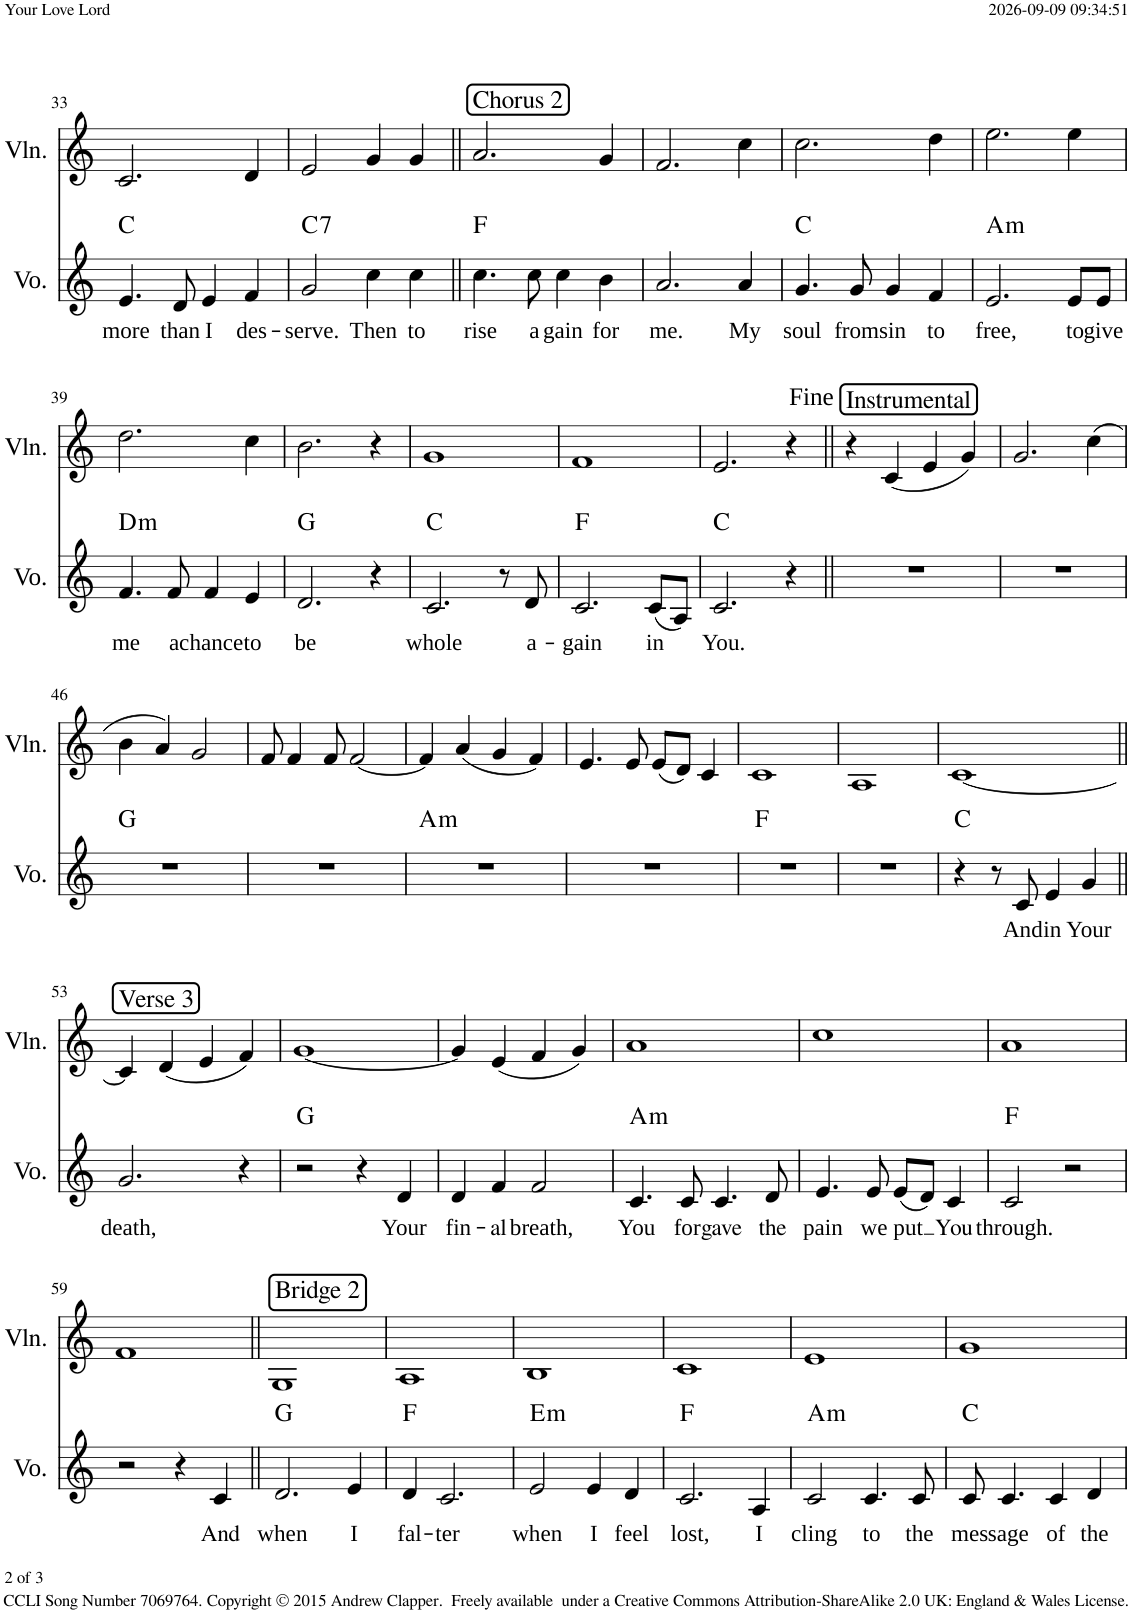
**kern	**text	**harte	**kern
*part2	*part2	*part2	*part1
*staff2	*staff2	*	*staff1
*I"Voice	*	*	*I"Violin
*I'Vo.	*	*	*I'Vln.
!!LO:PB:g=z
*clefG2	*	*	*clefG2
*k[]	*	*	*k[]
*M4/4	*	*	*M4/4
=33	=33	=33	=33
!	!LO:LY:b	!	!
4.e/	more	C:maj	2.c/
!	!LO:LY:b	!	!
8d/	than	.	.
!	!LO:LY:b	!	!
4e/	I	.	.
!	!LO:LY:b	!	!
4f/	des-	.	4d/
=34	=34	=34	=34
!	!LO:LY:b	!LO:H:kt=7	!
2g/	-serve.	C:7	2e/
!	!LO:LY:b	!	!
4cc\	Then	.	4g/
!	!LO:LY:b	!	!
4cc\	to	.	4g/
=35||	=35||	=35||	=35||
!	!	!	!LO:TX:a:t=Chorus 2
!	!LO:LY:b	!	!
4.cc\	rise	F:maj	2.a/
!	!LO:LY:b	!	!
8cc\	a-	.	.
!	!LO:LY:b	!	!
4cc\	-gain	.	.
!	!LO:LY:b	!	!
4bn\	for	.	4g/
=36	=36	=36	=36
!	!LO:LY:b	!	!
2.a/	me.	.	2.f/
!	!LO:LY:b	!	!
4a/	My	.	4cc\
=37	=37	=37	=37
!	!LO:LY:b	!	!
4.g/	soul	C:maj	2.cc\
!	!LO:LY:b	!	!
8g/	from	.	.
!	!LO:LY:b	!	!
4g/	sin	.	.
!	!LO:LY:b	!	!
4f/	to	.	4dd\
=38	=38	=38	=38
!	!LO:LY:b	!LO:H:kt=m	!
2.e/	free,	A:min	2.ee\
!	!LO:LY:b	!	!
8e/L	to	.	4ee\
!	!LO:LY:b	!	!
8e/J	give	.	.
!!LO:LB:g=z
=39	=39	=39	=39
!	!LO:LY:b	!LO:H:kt=m	!
4.f/	me	D:min	2.dd\
!	!LO:LY:b	!	!
8f/	a	.	.
!	!LO:LY:b	!	!
4f/	chance	.	.
!	!LO:LY:b	!	!
4e/	to	.	4cc\
=40	=40	=40	=40
!	!LO:LY:b	!	!
2.d/	be	G:maj	2.b\
4r	.	.	4r
=41	=41	=41	=41
!	!LO:LY:b	!	!
2.c/	whole	C:maj	1g
8r	.	.	.
!	!LO:LY:b	!	!
8d/	a-	.	.
=42	=42	=42	=42
!	!LO:LY:b	!	!
2.c/	-gain	F:maj	1f
!	!LO:LY:b	!	!
(8c/L	in	.	.
8A/J)	.	.	.
=43	=43	=43	=43
!	!LO:LY:b	!	!
2.c/	You.	C:maj	2.e/
4r	.	.	4r
!	!	!	!LO:TX:a:t=<font face="Times New Roman"/>Fine
=44||	=44||	=44||	=44||
!	!	!	!LO:TX:a:t=Instrumental
1r	.	.	4r
.	.	.	(4c/
.	.	.	4e/
.	.	.	4g/)
=45	=45	=45	=45
1r	.	.	2.g/
.	.	.	(4cc\
!!LO:LB:g=z
=46	=46	=46	=46
1r	.	G:maj	4b\
.	.	.	4a/)
.	.	.	2g/
=47	=47	=47	=47
1r	.	.	8f/
.	.	.	4f/
.	.	.	8f/
.	.	.	[2f/
=48	=48	=48	=48
!	!	!LO:H:kt=m	!
1r	.	A:min	4f/]
.	.	.	(4a/
.	.	.	4g/
.	.	.	4f/)
=49	=49	=49	=49
1r	.	.	4.e/
.	.	.	8e/
.	.	.	(8e/L
.	.	.	8d/J)
.	.	.	4c/
=50	=50	=50	=50
1r	.	F:maj	1c
=51	=51	=51	=51
1r	.	.	1A
=52	=52	=52	=52
4r	.	C:maj	[1c
8r	.	.	.
!	!LO:LY:b	!	!
8c/	And	.	.
!	!LO:LY:b	!	!
4e/	in	.	.
!	!LO:LY:b	!	!
4g/	Your	.	.
!!LO:LB:g=z
=53||	=53||	=53||	=53||
!	!	!	!LO:TX:a:t=Verse 3
!	!LO:LY:b	!	!
2.g/	death,	.	4c/]
.	.	.	(4d/
.	.	.	4e/
4r	.	.	4f/)
=54	=54	=54	=54
2r	.	G:maj	[1g
4r	.	.	.
!	!LO:LY:b	!	!
4d/	-Your	.	.
=55	=55	=55	=55
!	!LO:LY:b	!	!
4d/	fin-	.	4g/]
!	!LO:LY:b	!	!
4f/	-al	.	(4e/
!	!LO:LY:b	!	!
2f/	breath,	.	4f/
.	.	.	4g/)
=56	=56	=56	=56
!	!LO:LY:b	!LO:H:kt=m	!
4.c/	You	A:min	1a
!	!LO:LY:b	!	!
8c/	for-	.	.
!	!LO:LY:b	!	!
4.c/	-gave	.	.
!	!LO:LY:b	!	!
8d/	the	.	.
=57	=57	=57	=57
!	!LO:LY:b	!	!
4.e/	pain	.	1cc
!	!LO:LY:b	!	!
8e/	we	.	.
!	!LO:LY:b	!	!
(8e/L	put	.	.
8d/J)	.	.	.
!	!LO:LY:b	!	!
4c/	You	.	.
=58	=58	=58	=58
!	!LO:LY:b	!	!
2c/	through.	F:maj	1a
2r	.	.	.
!!LO:LB:g=z
=59	=59	=59	=59
2r	.	.	1f
4r	.	.	.
!	!LO:LY:b	!	!
4c/	And	.	.
=60||	=60||	=60||	=60||
!	!	!	!LO:TX:a:t=Bridge 2
!	!LO:LY:b	!	!
2.d/	when	G:maj	1G
!	!LO:LY:b	!	!
4e/	I	.	.
=61	=61	=61	=61
!	!LO:LY:b	!	!
4d/	fal-	F:maj	1A
!	!LO:LY:b	!	!
2.c/	-ter	.	.
=62	=62	=62	=62
!	!LO:LY:b	!LO:H:kt=m	!
2e/	when	E:min	1B
!	!LO:LY:b	!	!
4e/	I	.	.
!	!LO:LY:b	!	!
4d/	feel	.	.
=63	=63	=63	=63
!	!LO:LY:b	!	!
2.c/	lost,	F:maj	1c
!	!LO:LY:b	!	!
4A/	I	.	.
=64	=64	=64	=64
!	!LO:LY:b	!LO:H:kt=m	!
2c/	cling	A:min	1e
!	!LO:LY:b	!	!
4.c/	to	.	.
!	!LO:LY:b	!	!
8c/	the	.	.
=65	=65	=65	=65
!	!LO:LY:b	!	!
8c/	mes-	C:maj	1g
!	!LO:LY:b	!	!
4.c/	-sage	.	.
!	!LO:LY:b	!	!
4c/	of	.	.
!	!LO:LY:b	!	!
4d/	the	.	.
=	=	=	=
*-	*-	*-	*-
